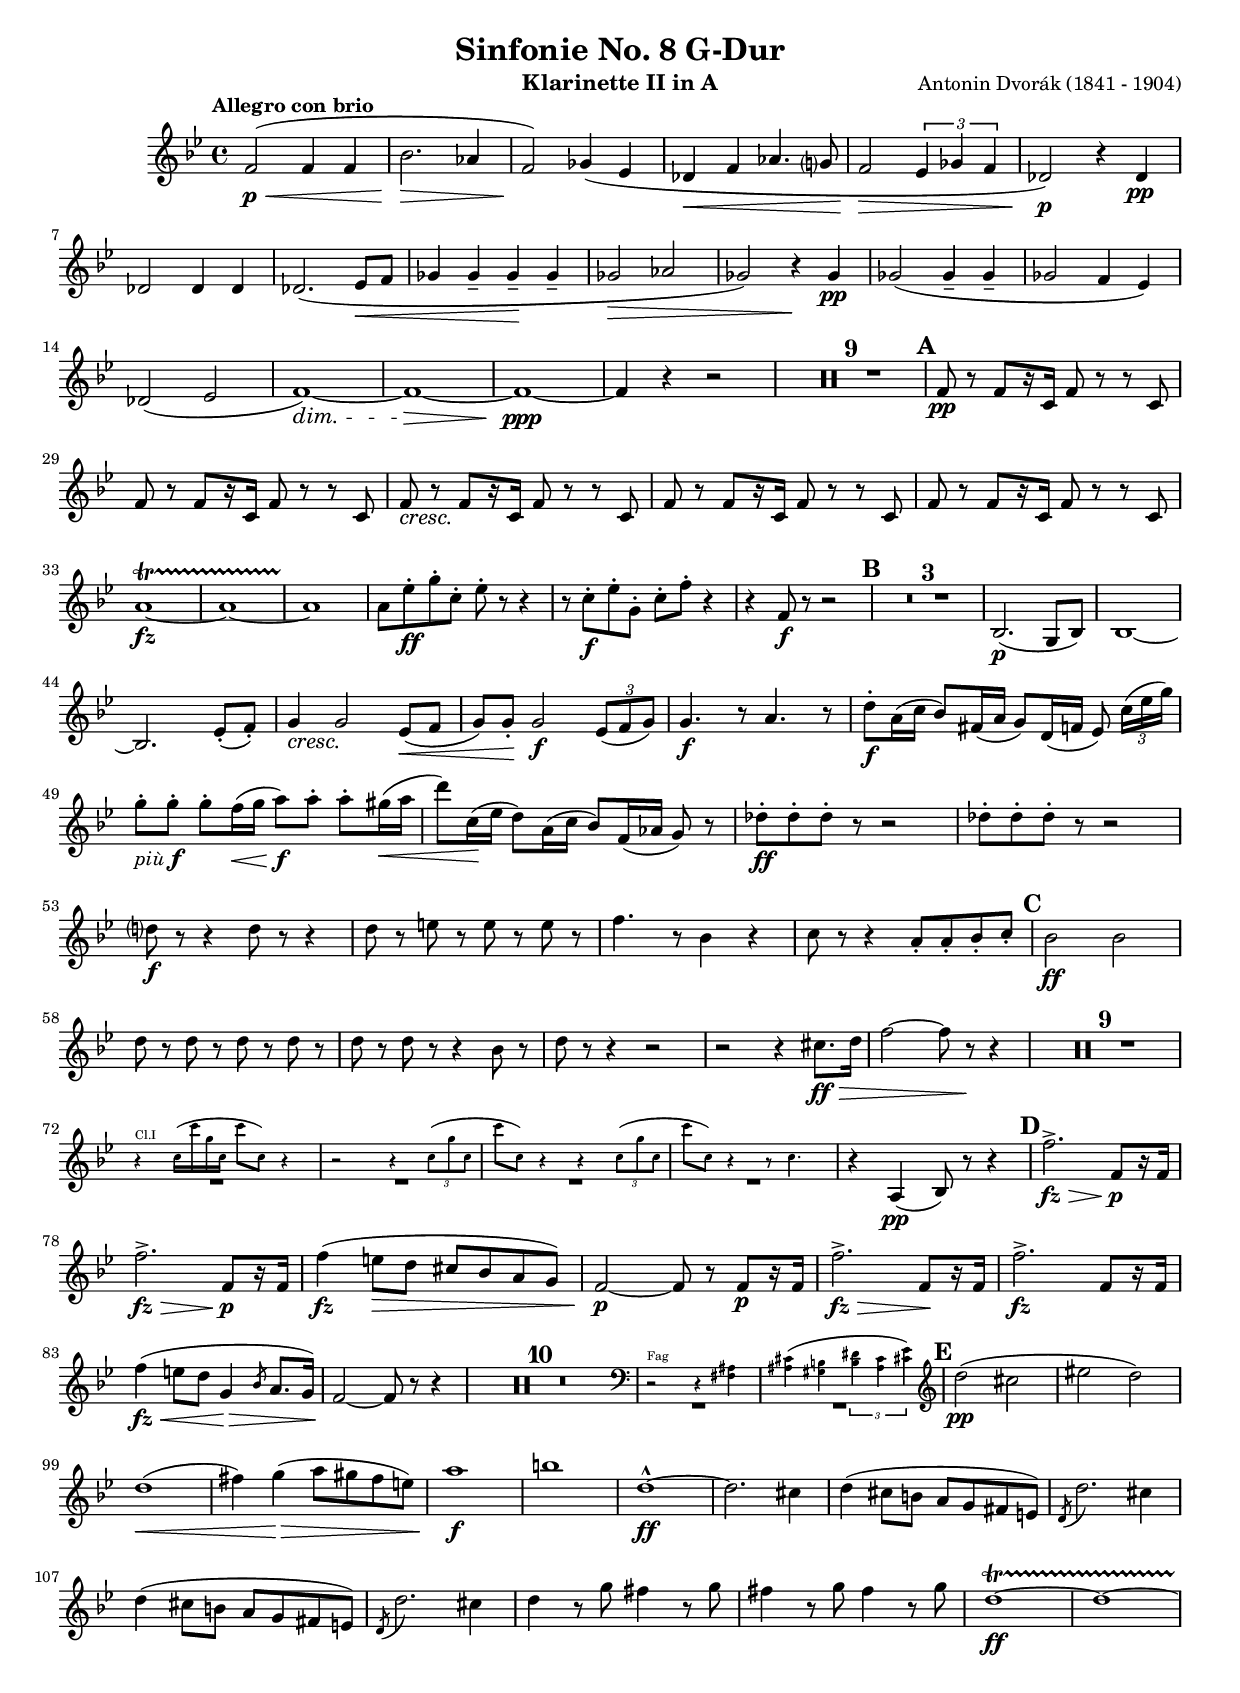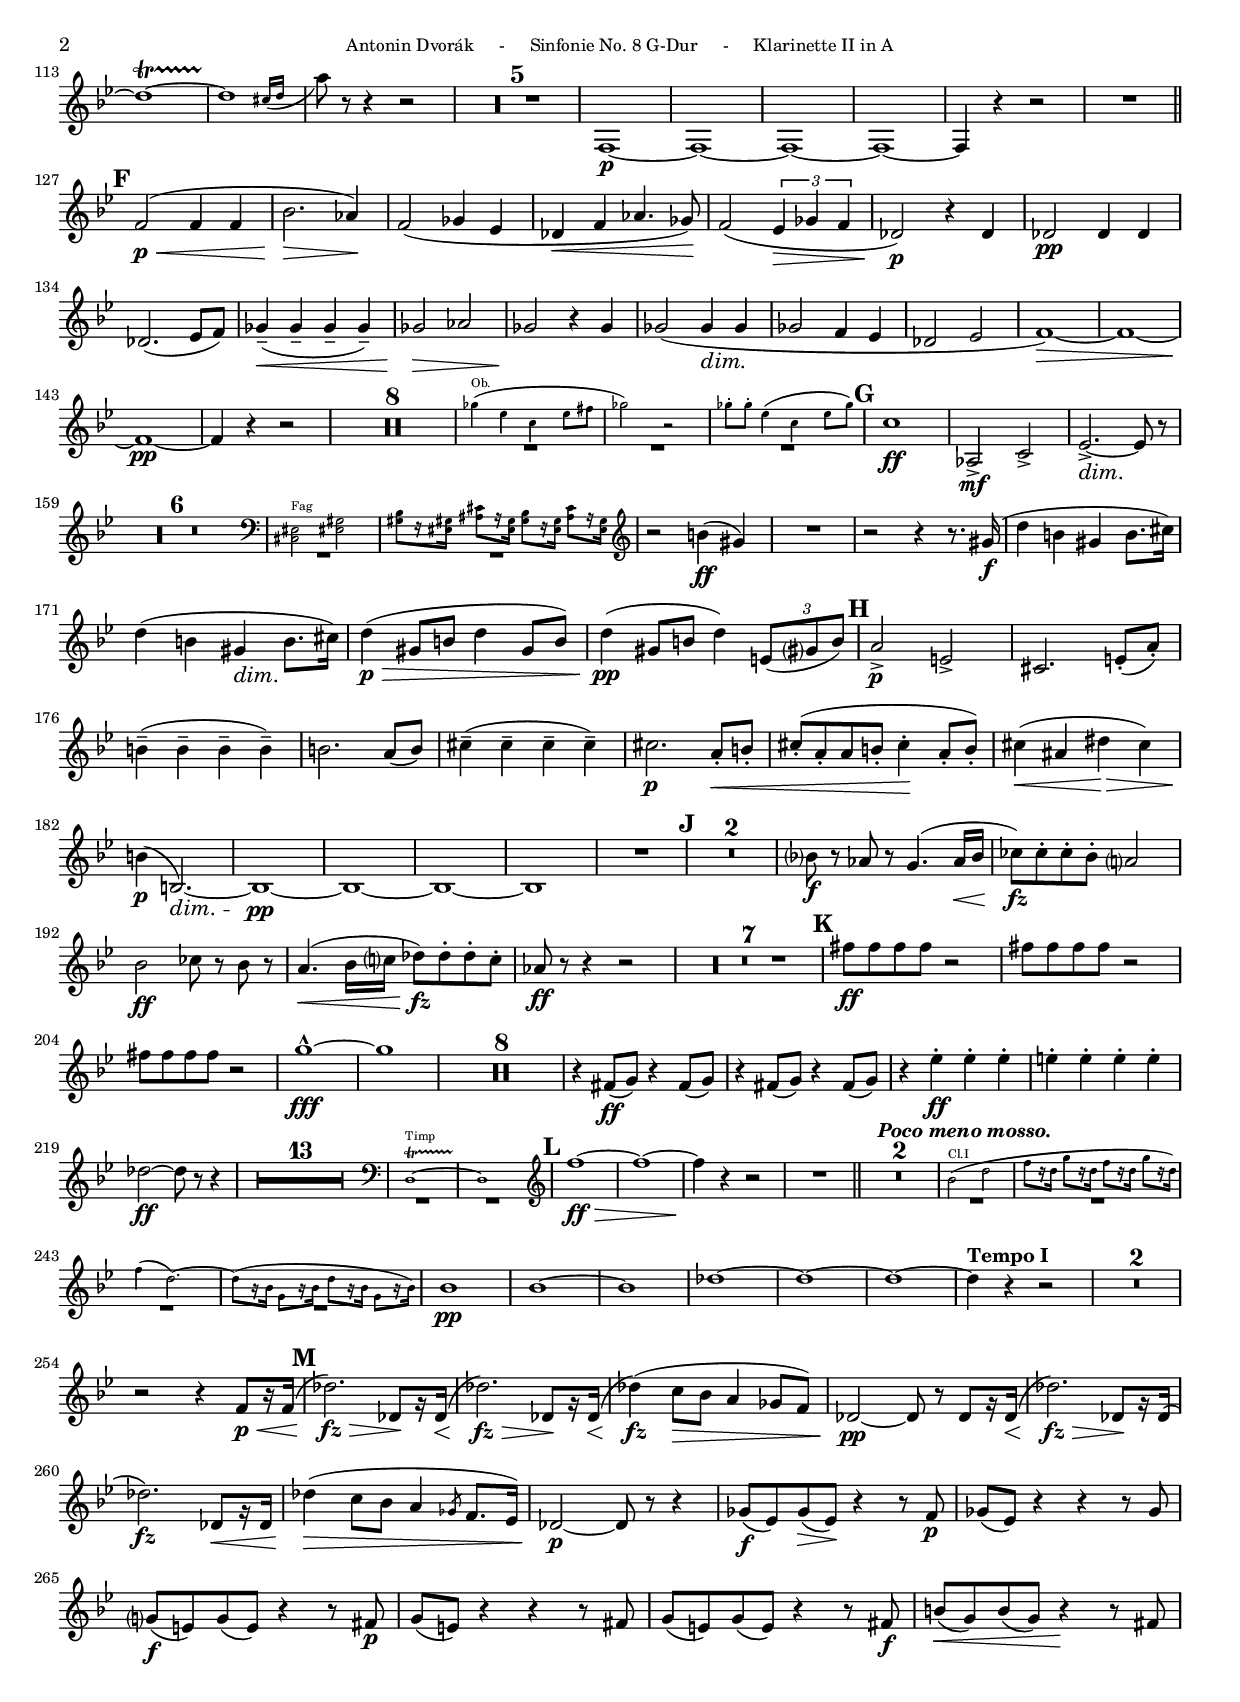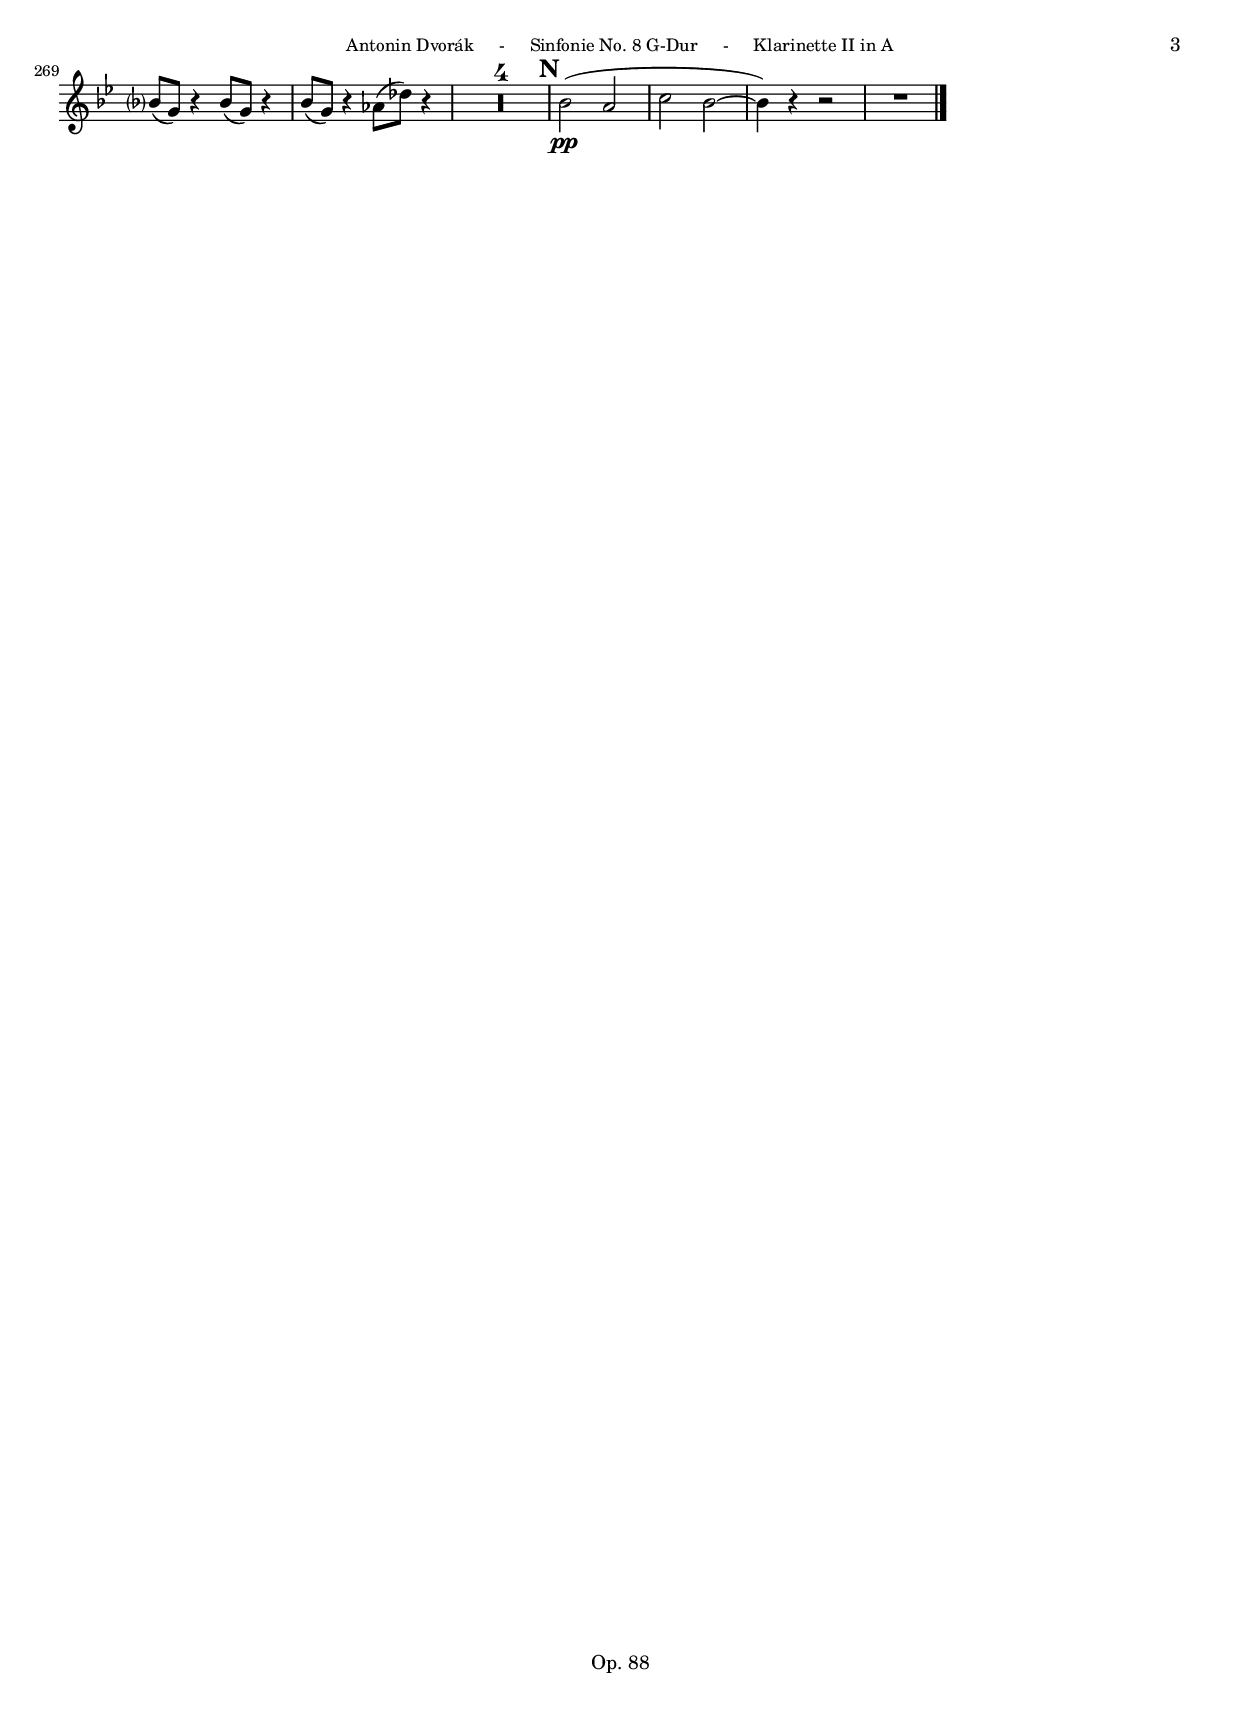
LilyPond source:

\version "2.18.2"
\language "deutsch"

\paper {
    top-margin = 10\mm
    bottom-margin = 10\mm
    left-margin = 10\mm
    right-margin = 10\mm
    ragged-last = ##t
}

\header{
  title = "Sinfonie No. 8 G-Dur"
  subtitle = ""
  composerShort = "Antonin Dvorák"
  composer = "Antonin Dvorák (1841 - 1904)"
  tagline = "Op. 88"
}

% Adapt this for automatic line-breaks
% mBreak = {}
mBreak = { \break }
#(set-global-staff-size 17)

% Useful snippets
pCresc = _\markup { \dynamic p \italic "cresc." }
mfDim = _\markup { \dynamic mf \italic "dim." }
pMoltoCresc = _\markup { \dynamic p \italic "molto cresc." }
stringendo = ^\markup { \italic "stringendo" }
allargando = _\markup { \italic "allargando" }
pocoMenoMosso = ^\markup {\italic \bold {"Poco meno mosso."} }
rit = _\markup {\italic {"rit."} }
solo = ^\markup { "Solo" }
piuF = _\markup { \italic "più" \dynamic f }
piuTranquillo = ^\markup { \italic "Più tranquillo" }
accel = ^\markup { \bold { "accel." } }
tempoPrimo = ^\markup { \bold { "Tempo I" } }

% Adapted from http://lsr.di.unimi.it/LSR/Snippet?id=655
% Make title, subtitle, instrument appear on pages other than the first
#(define (part-not-first-page layout props arg)
   (if (not (= (chain-assoc-get 'page:page-number props -1)
               (ly:output-def-lookup layout 'first-page-number)))
       (interpret-markup layout props arg)
       empty-stencil))

\paper {
  oddHeaderMarkup = \markup
  \fill-line {
    " "
    \on-the-fly #part-not-first-page \fontsize #-1.0 \concat {
      \fromproperty #'header:composerShort
      "     -     "
      \fromproperty #'header:title
      "     -     "
      \fromproperty #'header:instrument
    }
    \on-the-fly #print-page-number-check-first \fromproperty #'page:page-number-string
  }
  evenHeaderMarkup = \markup
  \fill-line {
    \on-the-fly #print-page-number-check-first \fromproperty #'page:page-number-string
    \on-the-fly #part-not-first-page \fontsize #-1.0 \concat {
      \fromproperty #'header:composerShort
      "     -     "
      \fromproperty #'header:title
      "     -     "
      \fromproperty #'header:instrument
    }
    " "
  }
  % markup-system-spacing.basic-distance = #12
  % markup-system-spacing.minimum-distance = #12
  % markup-system-spacing.padding = #10
  
}

% ---------------------------------------------------------

clarinet_II_AllegroConBrio = {
  \accidentalStyle Score.modern-cautionary
  \compressFullBarRests
  \defaultTimeSignature
  \time 4/4
  \tempo "Allegro con brio"
  \key b \major
  \relative c' {
    % m1 page 1 line 1
    f2( \p \< f4 f4 |
    b2. \> as4 |
    f2) \! ges4( es |
    des4 \< f as4. g8 |
    f2 \> \tuplet 3/2 { es4 ges f } |
    des2) \p r4 des \pp |
    \mBreak

    % m1 page 1 line 2
    des2 des4 des |
    des2.( es8 \< f |
    ges4 ges-- ges--  \! ges-- |
    ges2 \> as2 |
    ges2) r4 \! ges \pp |
    ges2( ges4-- ges-- |
    ges2 f4 es) |
    \mBreak

    % m1 page 1 line 3
    des2( es |
    f1~) \dim |
    f1~ \> |
    f1~ \ppp |
    f4 r4 r2 |
    R1*9 |
    \mark 1
    f8 \pp r8 f8[ r16 c] f8 r8 r8 c |
    \mBreak

    % m1 page 1 line 4
    f8 r8 f8[ r16 c] f8 r8 r8 c |
    f8 \cresc r8 \! f8[ r16 c] f8 r8 r8 c |
    f8 r8 f8[ r16 c] f8 r8 r8 c |
    f8 r8 f8[ r16 c] f8 r8 r8 c |
    \mBreak

    % m1 page 1 line 5
    a'1~ \fz \startTrillSpan |
    a1~ |
    a1 \stopTrillSpan |
    a8 es'-. \ff g-. c,-. es-. r8 r4 |
    r8 c-. \f es-. g,-. c-. f-. r4 |
    r4 f,8 \f r8 r2 |
    \mark #2 
    R1*3 |
    b,2.( \p g8 b8 ) |
    b1~ |
    \mBreak

    % m1 page 1 line 6
    b2. es8-.( f-.) |
    g4 \cresc g2 \!  es8( \< f |
    g8) g-. \! g2 \f \tuplet 3/2 { es8( f g) } |
    g4. \f r8 a4. r8 |
    d8-. \f a16( c b8) fis16( a g8) d16( f es8) \tuplet 3/2 { c'16([ es g)] } |
    \mBreak

    % m1 page 1 line 7
    g8-. \piuF g-. g-. f16( \< g a8) \f a-. a-. gis16( \< a |
    d8) c,16( \! es d8) a16( c b8) f16( as g8) r8 |
    des'8-. \ff des-. des-. r8 r2 |
    des8-. des-. des-. r8 r2 |
    \mBreak

    % m1 page 1 line 8
    d8 \f r r4 d8 r r4 |
    d8 r e r e r e r |
    f4. r8 b,4 r |
    c8 r r4 a8-. a-. b-. c-. |
    \mark #3
    b2 \ff b2 |
    \mBreak

    % m1 page 1 line 9
    d8 r d r d r d r |
    d8 r d r r4 b8 r |
    d8 r8 r4 r2 |
    r2 r4 cis8. \ff \> d16 |
    f2~ f8 r8 \! r4 |
    R1*9 |
    \mBreak

    % m1 page 2 line 1
    <<
      {
       \override MultiMeasureRest.staff-position = #-6
        R1*4 |
        \revert MultiMeasureRest.staff-position
      }
      \new CueVoice {
        \set instrumentCueName = "Cl.I"
        \stemDown {
          r4 c16( c' g c, c'8 c,) r4 |
          r2 r4 \tuplet 3/2 { c8( g' c, } |
          c'8 c,) r4 r4 \tuplet 3/2 { c8( g' c, } |
          c'8 c,) r4 r8 c4.~ |
        }
      }
    >>
    r4 a,4( \pp b8) r r4 |
    \mark #4
    f''2.-> \fz \> f,8[ \p r16 f] |  
    \mBreak

    % m1 page 2 line 2
    f'2.-> \fz \> f,8[ \p r16 f] |
    f'4( \fz e8 \> d cis b a g) |
    f2~ \p f8 r8 f8[ \p r16 f] |
    f'2.-> \fz \> f,8[ \! r16 f] |
    f'2.-> \fz f,8[ r16 f] |
    \mBreak

    % m1 page 2 line 3
    f'4( \fz \< e8 d g,4 \> \slashedGrace b8 a8. g16) | 
    f2~ \! f8 r r4 |
    R1*10 |
    <<
      {
       \override MultiMeasureRest.staff-position = #-6
        R1*2 |
        \revert MultiMeasureRest.staff-position
      }
      \new CueVoice {
        \clef bass
        \set instrumentCueName = "Fag"
        \stemDown {
          r2 r4 <fis, ais> |
          <ais cis>( <gis h> \tuplet 3/2 { <h dis> <ais cis> <cis! es>) } |
        }
        \clef violin
      }
    >>
    \mark #5
    d'2( \pp cis |
    eis2 d) |
    \mBreak

    % m1 page 2 line 4
    d1( \< |
    fis4) g( \> a8 gis fis e) |
    a1 \f |
    h1 |
    d,1-^~ \ff |
    d2. cis4 |
    d4( cis8 h a g fis e) |
    \acciaccatura d8 d'2. cis4 |
    \mBreak

    % m1 page 2 line 5
    d4( cis8 h a g fis e) |
    \acciaccatura d8 d'2. cis4 |
    d4 r8 g fis4 r8 g |
    fis4 r8 g fis4 r8 g |
    d1~ \ff \startTrillSpan |
    d1~ |
    \mBreak

    % m1 page 2 line 6
    d1~ |
    \afterGrace d1 \stopTrillSpan { cis16( d16 } |
    a'8) r r4 r2 |
    R1*5 |
    f,,1~ \p |
    f1~ |
    f1~ |
    f1~ |
    f4 r r2 |
    R1 |
    \bar "||"
    \mBreak

    % m1 page 2 line 7
    \mark #6
    f'2( \p \< f4 f |
    b2. \> as4) \! |
    f2( ges4 es |
    des4 \< f as4. ges8) \! |
    f2( \tuplet 3/2 { es4 \> ges f } |
    des2) \p r4 des |
    des2 \pp des4 des |
    \mBreak

    % m1 page 2 line 8
    des2.( es8 f) |
    ges4--( \< ges4-- ges4-- ges4--) |
    ges2 \> as |
    ges2 \! r4 ges |
    ges2( ges4 \dim ges \! |
    ges2 f4 es |
    des2 es |
    f1~) \> |
    f1~ |
    \mBreak

    % m1 page 2 line 9
    f1~ \pp |
    f4 r4 r2 |
    R1*8 |
    <<
      {
       \override MultiMeasureRest.staff-position = #-6
        R1*3 |
        \revert MultiMeasureRest.staff-position
      }
      \new CueVoice {
        \set instrumentCueName = "Ob."
        \stemDown {
          ges'4( es c es8 fis |
          ges2) r2 |
          ges8-. ges-. es4( c es8 ges) |
        }
      }
    >>
    \mark #7
    c,1 \ff
    as,2-> \mf c-> |
    es2.->~ \dim es8 \! r8 |
    \mBreak

    % m1 page 2 line 10
    R1*6 |
    <<
      {
       \override MultiMeasureRest.staff-position = #-6
        R1*2 |
        \revert MultiMeasureRest.staff-position
      }
      \new CueVoice {
        \clef bass
        \set instrumentCueName = "Fag"
        \stemDown {
          <cis, eis>2 <eis! gis> |
          <gis b>8[ r16 <eis gis!>16] <ais cis>8[ r16 <eis gis>16] <gis b>8[ r16 <eis gis>16] <ais cis>8[ r16 <eis gis>16] |
        }
        \clef violin
      }
    >>
    r2 h''4( \ff gis) |
    R1 |
    r2 r4 r8. gis16( \f |
    d'4 h gis h8. cis16) |
    \mBreak

    % m1 page 2 line 11
    d4( h gis \dim h8. \! cis16) |
    d4( \p \> gis,8 h d4 gis,8 h) |
    d4( \pp gis,8 h d4) \tuplet 3/2 { e,8( gis? h) } |
    \mark #8
    a2-> \p e-> |
    cis2. e8-.( a-.) | 
    \mBreak

    % m1 page 3 line 1
    h4--( h-- h-- h--) |
    h2. a8( h) |
    cis4--( cis-- cis-- cis--) |
    cis2. \p a8-. \< h-. |
    cis-.( a-.8 h-. cis4-. \! a8-. h-.) |
    cis4( \< ais dis \> cis) |
    \mBreak

    % m1 page 3 line 2
    h4( \p h,2.~ \dim) |
    h1~ \pp |
    h1~ |
    h1~ |
    h1 |
    R1 |
    \mark #9
    R1*2 |
    b'?8 \f r as r g4.( as16 \< b |
    ces8) \fz ces-. ces-. b-. a2 |
    \mBreak

    % m1 page 3 line 3
    b2 \ff ces8 r b r |
    a4.( \< b16 c des8) \fz des-. des-. c-. |
    as8 \ff r8 r4 r2 |
    R1*7 |
    \mark #10 |
    fis'8 \ff fis fis fis r2 |
    fis8 fis fis fis r2 |
    \mBreak

    % m1 page 3 line 4
    fis8 fis fis fis r2 |
    g1~-^ \fff |
    g1 |
    R1*8 |
    r4 fis,8( \ff g) r4 fis8( g) |
    r4 fis8( g) r4 fis8( g) |
    r4 es'-. \ff es-. es-. |
    e4-. e-. e-. e-. |
    \mBreak

    % m1 page 3 line 5
    des2~ \ff des8 r8 r4 |
    R1*13 |
    <<
      {
       \override MultiMeasureRest.staff-position = #-6
        R1*2 |
        \revert MultiMeasureRest.staff-position
      }
      \new CueVoice {
        \clef bass
        \set instrumentCueName = "Timp"
        \stemDown {
          d,,1~ \startTrillSpan |
          d1 \stopTrillSpan |
        }
        \clef violin
      }
    >>
    \mark #11
    f''1~ \ff \> |
    f1~ |
    f4 \! r4 r2 |
    R1 |
    \bar "||" \pocoMenoMosso
    R1*2
    <<
      {
       \override MultiMeasureRest.staff-position = #-6
        R1*4 |
        \revert MultiMeasureRest.staff-position
      }
      \new CueVoice {
        \set instrumentCueName = "Cl.I"
        \stemDown {
          b,2( d |
          f8[ r16 d] g8[ r16 d] f8[ r16 d] g8[ r16 d]) |
          \mBreak
          % m1 page 3 line 6
          f4( d2.~) |
          d8([ r16 b] g8[ r16 b] d8[ r16 b] g8[ r16 b]) |
        }
      }
    >>
    b1 \pp |
    b1~ |
    b1 |
    des1~ |
    des1~ |
    des1~ |
    des4 \tempoPrimo r4 r2 |
    R1*2 |
    \mBreak

    % m1 page 3 line 7
    r2 r4 f,8[ \p \< r16 f(] |
    \mark #12
    des'2.) \fz \> des,8[ \! r16 des(] \< |
    des'2.) \fz \> des,8[ \! r16 des(] \< |
    des'4)( \fz c8 \> b a4 ges8 f) |
    des2~ \pp des8 r des[ r16 des(] \< |
    des'2.) \fz \> des,8[ \! r16 des(] |
    \mBreak

    % m1 page 3 line 8
    des'2.) \fz des,8[ \< r16 des] |
    des'4( \> c8 b a4 \slashedGrace ges8 f8. es16) |
    des2~ \p des8 r8 r4 |
    ges8( \f es) ges( \> es) \! r4 r8 f \p |
    ges8( es) r4 r4 r8 ges8 |
    \mBreak

    % m1 page 3 line 9
    g8( \f e) g( e) r4 r8 fis \p |
    g8( e) r4 r4 r8 fis |
    g8( e) g( e) r4 r8 fis \f |
    h8( \< g) h( g) r4 \! r8 fis |
    \mBreak

    % m1 page 3 line 10
    b8( g) r4 b8( g) r4 |
    b8( g) r4 as8( des) r4 |
    R1*4 |
    \mark #13
    b2( \pp a |
    c2 b~ |
    b4) r4 r2 |
    R1 |
    \mBreak

    % m1 page 4 line 1
    \mBreak

    % m1 page 4 line 2
    \mBreak

    % m1 page 4 line 3
    \mBreak

    % m1 page 4 line 4
    \mBreak

    % m1 page 4 line 5
    \mBreak

    % m1 page 4 line 6
    \mBreak

    % m1 page 4 line 7
    \bar "|."
  }
}

clarinet_II_AllegroNonTroppo = {
  \defaultTimeSignature
  \time 2/4
  \tempo "Allegro non troppo"
  \key b \major
  \relative c'' {
    % m4 page 1 line 1
    \mBreak

    % m4 page 1 line 2
    \mBreak

    % m4 page 1 line 3
    \mBreak

    % m4 page 1 line 4
    \mBreak

    % m4 page 1 line 5
    \mBreak

    % m4 page 1 line 6
    \mBreak

    % m4 page 1 line 7
    \mBreak

    % m4 page 2 line 1
    \mBreak

    % m4 page 2 line 2
    \mBreak

    % m4 page 2 line 3
    \mBreak

    % m4 page 2 line 4
    \mBreak

    % m4 page 2 line 5
    \mBreak

    % m4 page 2 line 6
    \mBreak

    % m4 page 2 line 7
    \mBreak

    % m4 page 2 line 8
    \mBreak

    % m4 page 2 line 9
    \mBreak

    % m4 page 2 line 10
    \mBreak

    % m4 page 2 line 11
    \mBreak

    % m4 page 2 line 12
    \mBreak

    % m4 page 3 line 1
    \mBreak

    % m4 page 3 line 2
    \mBreak

    % m4 page 3 line 3
    \mBreak

    % m4 page 3 line 4
    \mBreak

    % m4 page 3 line 5
    \mBreak

    % m4 page 3 line 6
    \mBreak

    % m4 page 3 line 7
    \mBreak

    % m4 page 3 line 8
    \mBreak

    % m4 page 3 line 9
    \mBreak

    % m4 page 3 line 10
    \mBreak

    % m4 page 3 line 11
    \bar "|."
  }
}

\bookpart {
  \header{
    instrument = "Klarinette II in A"
  }
  \score {
    \transpose a a \clarinet_II_AllegroConBrio
  }
  \score {
    \transpose a a \clarinet_II_AllegroNonTroppo
  }
}
